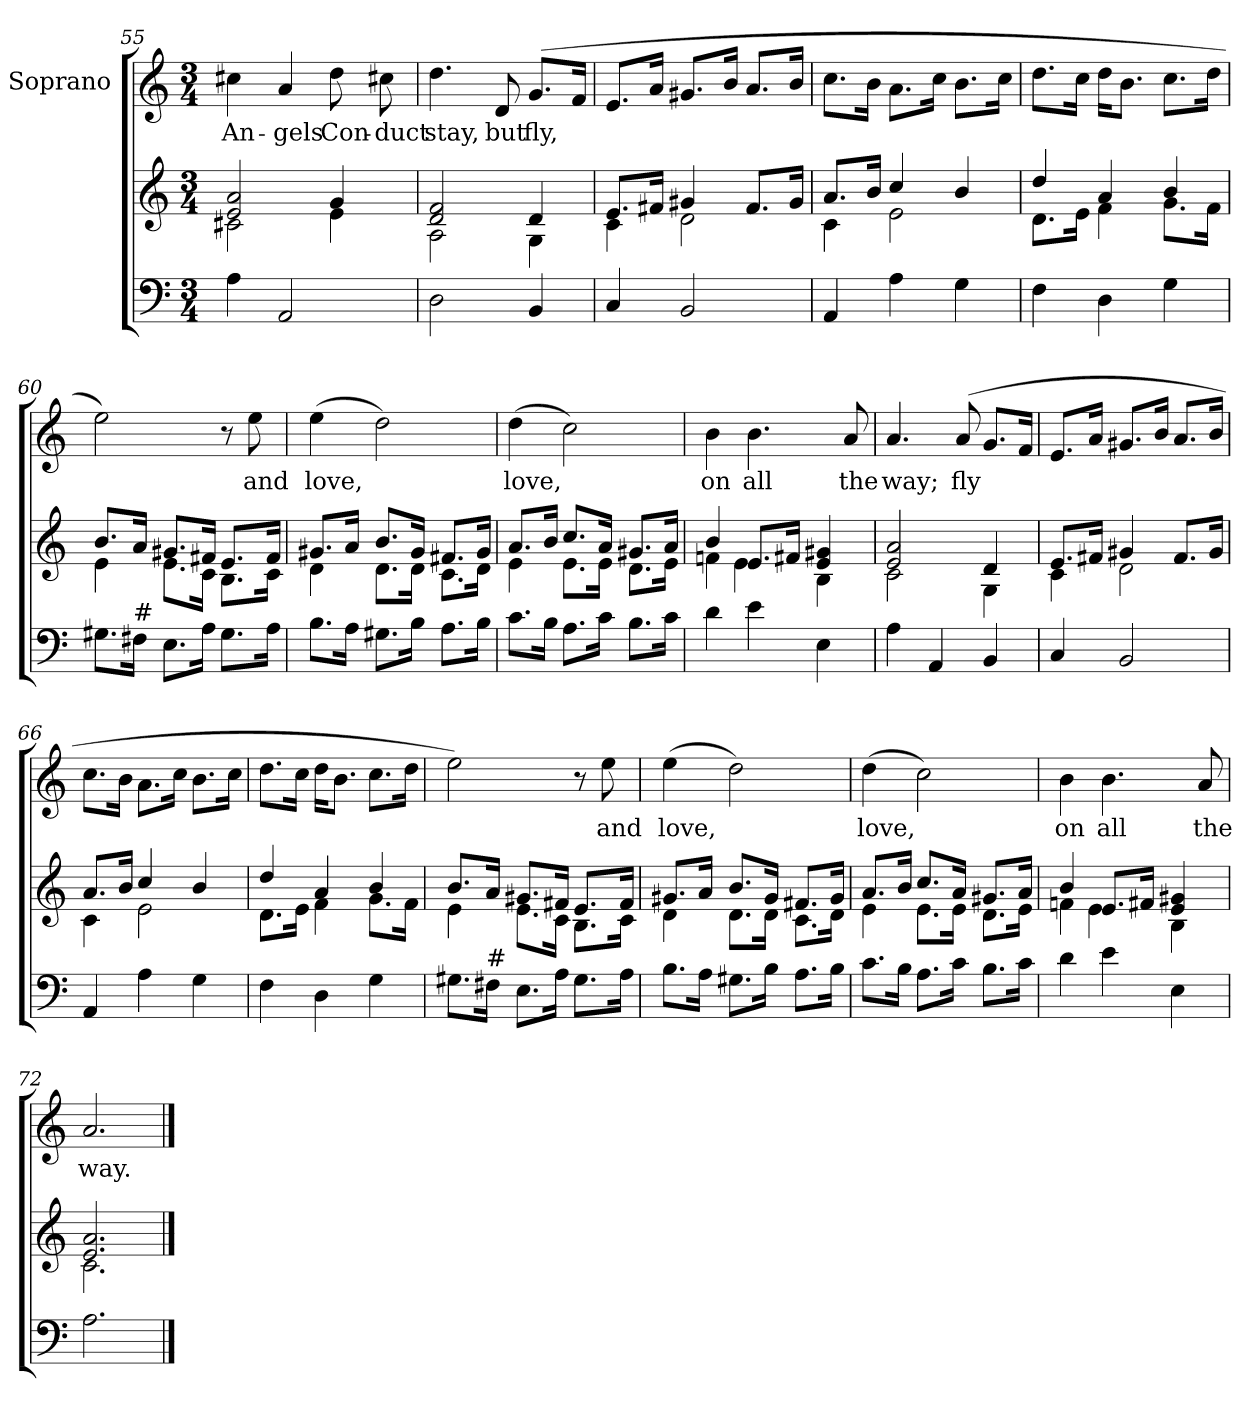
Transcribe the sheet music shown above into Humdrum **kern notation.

**kern	**kern	**kern	**text
*part2	*part2	*part1	*part1
*staff3	*staff2	*staff1	*staff1
*	*	*I"Soprano	*
*clefF4	*clefG2	*clefG2	*
*	*	*ITrd7c12	*
*k[]	*k[]	*k[]	*
*a:	*a:	*a:	*
*M3/4	*M3/4	*M3/4	*
=55	=55	=55	=55
*	*^	*	*
!	!	!	!	!LO:LY:b
4A\	2e/ 2a/	2c#X\	4c#X\	An-
!	!	!	!	!LO:LY:b
2AA/	.	.	4A/	-gels
!	!	!	!	!LO:LY:b
.	4g/	4e\	8d\	Con-
!	!	!	!	!LO:LY:b
.	.	.	8c#X\	-duct
!!LO:PB:g=z
=56	=56	=56	=56	=56
!	!	!	!	!LO:LY:b
2D\	2d/ 2f/	2A\	4.d\	stay,
!	!	!	!	!LO:LY:b
.	.	.	8D/	but
!	!	!	!	!LO:LY:b
4BB/	4d/	4G\	(>8.G/L	fly,
.	.	.	16F/Jk	.
=57	=57	=57	=57	=57
4C/	8.e/L	4c\	8.E/L	.
.	16f#X/Jk	.	16A/Jk	.
2BB/	4g#X/	2d\	8.G#X/L	.
.	.	.	16B/Jk	.
.	8.f#/L	.	8.A/L	.
.	16g#/Jk	.	16B/Jk	.
=58	=58	=58	=58	=58
4AA/	8.a/L	4c\	8.c\L	.
.	16b/Jk	.	16B\Jk	.
4A\	4cc/	2e\	8.A\L	.
.	.	.	16c\Jk	.
4G\	4b/	.	8.B\L	.
.	.	.	16c\Jk	.
=59	=59	=59	=59	=59
4F\	4dd/	8.d\L	8.d\L	.
.	.	16e\Jk	16c\Jk	.
4D\	4a/	4f\	16d\KL	.
.	.	.	8.B\J	.
4G\	4b/	8.g\L	8.c\L	.
.	.	16f\Jk	16d\Jk	.
!!LO:LB:g=z
=60	=60	=60	=60	=60
8.G#X\L	8.b/L	4e\	2e\)	.
!LO:TX:a:t=#	!	!	!	!
16F#\Jk	16a/Jk	.	.	.
8.E\L	8.g#X/L	8.e\L	.	.
16A\Jk	16f#X/Jk	16c\Jk	.	.
8.G#\L	8.e/L	8.B\L	8r	.
!	!	!	!	!LO:LY:b
.	.	.	8e\	and
16A\Jk	16f#/Jk	16c\Jk	.	.
=61	=61	=61	=61	=61
!	!	!	!	!LO:LY:b
8.B\L	8.g#X/L	4d\	(>4e\	love,
16A\Jk	16a/Jk	.	.	.
8.G#X\L	8.b/L	8.d\L	2d\)	.
16B\Jk	16g#/Jk	16d\Jk	.	.
8.A\L	8.f#X/L	8.c\L	.	.
16B\Jk	16g#/Jk	16d\Jk	.	.
=62	=62	=62	=62	=62
!	!	!	!	!LO:LY:b
8.c\L	8.a/L	4e\	(>4d\	love,
16B\Jk	16b/Jk	.	.	.
8.A\L	8.cc/L	8.e\L	2c\)	.
16c\Jk	16a/Jk	16e\Jk	.	.
8.B\L	8.g#X/L	8.d\L	.	.
16c\Jk	16a/Jk	16e\Jk	.	.
=63	=63	=63	=63	=63
!	!	!	!	!LO:LY:b
4d\	4b/	4fn\	4B\	on
!	!	!	!	!LO:LY:b
4e\	8.e/L	4e\	4.B\	all
.	16f#X/Jk	.	.	.
4E\	4e/ 4g#X/	4B\	.	.
!	!	!	!	!LO:LY:b
.	.	.	8A/	the
!!LO:LB:g=z
=64	=64	=64	=64	=64
!	!	!	!	!LO:LY:b
4A\	2e/ 2a/	2c\	4.A/	way;
4AA/	.	.	.	.
!	!	!	!	!LO:LY:b
.	.	.	(8A/	fly
4BB/	4d/	4G\	8.G/L	.
.	.	.	16F/Jk	.
=65	=65	=65	=65	=65
4C/	8.e/L	4c\	8.E/L	.
.	16f#X/Jk	.	16A/Jk	.
2BB/	4g#X/	2d\	8.G#X/L	.
.	.	.	16B/Jk	.
.	8.f#/L	.	8.A/L	.
.	16g#/Jk	.	16B/Jk	.
=66	=66	=66	=66	=66
4AA/	8.a/L	4c\	8.c\L	.
.	16b/Jk	.	16B\Jk	.
4A\	4cc/	2e\	8.A\L	.
.	.	.	16c\Jk	.
4G\	4b/	.	8.B\L	.
.	.	.	16c\Jk	.
=67	=67	=67	=67	=67
4F\	4dd/	8.d\L	8.d\L	.
.	.	16e\Jk	16c\Jk	.
4D\	4a/	4f\	16d\KL	.
.	.	.	8.B\J	.
4G\	4b/	8.g\L	8.c\L	.
.	.	16f\Jk	16d\Jk	.
!!LO:LB:g=z
=68	=68	=68	=68	=68
8.G#X\L	8.b/L	4e\	2e\)	.
!LO:TX:a:t=#	!	!	!	!
16F#\Jk	16a/Jk	.	.	.
8.E\L	8.g#X/L	8.e\L	.	.
16A\Jk	16f#X/Jk	16c\Jk	.	.
8.G#\L	8.e/L	8.B\L	8r	.
!	!	!	!	!LO:LY:b
.	.	.	8e\	and
16A\Jk	16f#/Jk	16c\Jk	.	.
=69	=69	=69	=69	=69
!	!	!	!	!LO:LY:b
8.B\L	8.g#X/L	4d\	(>4e\	love,
16A\Jk	16a/Jk	.	.	.
8.G#X\L	8.b/L	8.d\L	2d\)	.
16B\Jk	16g#/Jk	16d\Jk	.	.
8.A\L	8.f#X/L	8.c\L	.	.
16B\Jk	16g#/Jk	16d\Jk	.	.
=70	=70	=70	=70	=70
!	!	!	!	!LO:LY:b
8.c\L	8.a/L	4e\	(>4d\	love,
16B\Jk	16b/Jk	.	.	.
8.A\L	8.cc/L	8.e\L	2c\)	.
16c\Jk	16a/Jk	16e\Jk	.	.
8.B\L	8.g#X/L	8.d\L	.	.
16c\Jk	16a/Jk	16e\Jk	.	.
=71	=71	=71	=71	=71
!	!	!	!	!LO:LY:b
4d\	4b/	4fn\	4B\	on
!	!	!	!	!LO:LY:b
4e\	8.e/L	4e\	4.B\	all
.	16f#X/Jk	.	.	.
4E\	4e/ 4g#X/	4B\	.	.
!	!	!	!	!LO:LY:b
.	.	.	8A/	the
=72	=72	=72	=72	=72
!	!	!	!	!LO:LY:b
2.A\	2.e/ 2.a/	2.c\	2.A/	way.
*	*v	*v	*	*
==	==	==	==
*-	*-	*-	*-
